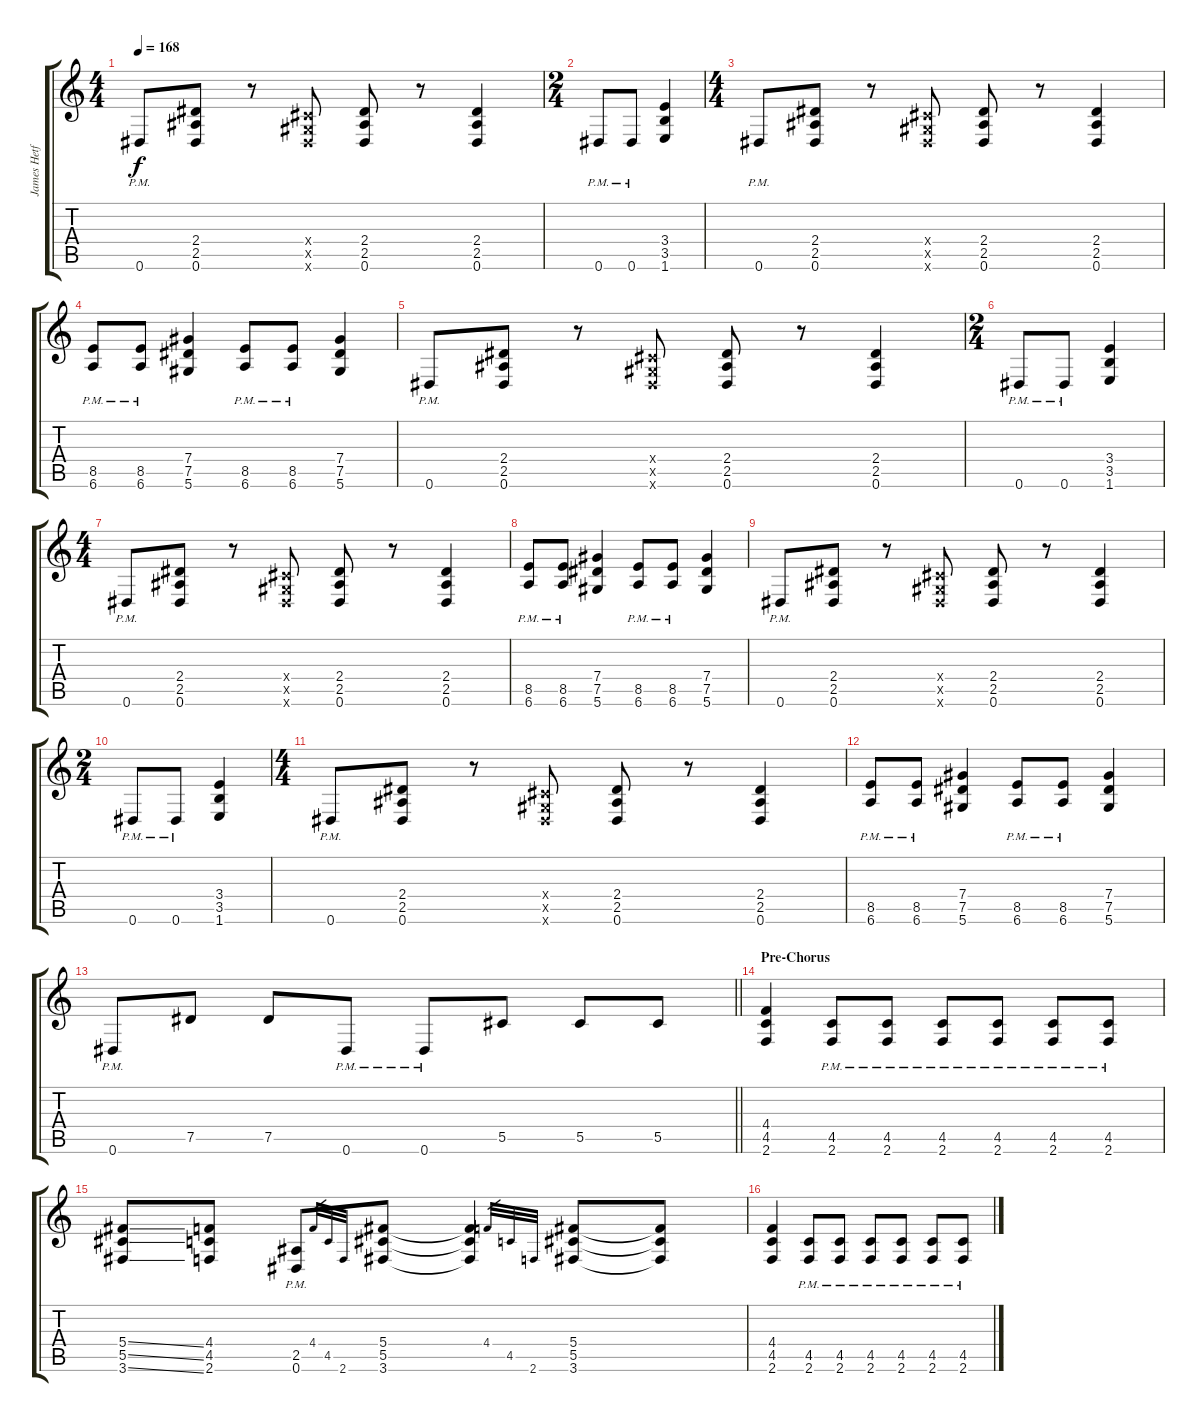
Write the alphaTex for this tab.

\track ("James Hetfield" "James Hetf") {instrument distortionguitar}
\staff {score tabs}
\tuning (Eb4 Bb3 Gb3 Db3 Ab2 Eb2) {hide}
\ts (4 4)
\tempo 168
\clef g2
\ks c
0.6{pm}.8{dy f} (2.4 2.5 0.6).8 r.8 (0.4{x} 0.5{x} 0.6{x}).8 (2.4 2.5 0.6).8 r.8 (2.4 2.5 0.6).4 |
\ts (2 4)
0.6{pm}.8 0.6{pm}.8 (3.4 3.5 1.6).4 |
\ts (4 4)
0.6{pm}.8 (2.4 2.5 0.6).8 r.8 (0.4{x} 0.5{x} 0.6{x}).8 (2.4 2.5 0.6).8 r.8 (2.4 2.5 0.6).4 |
(8.5{pm} 6.6{pm}).8 (8.5{pm} 6.6{pm}).8 (7.4 7.5 5.6).4 (8.5{pm} 6.6{pm}).8 (8.5{pm} 6.6{pm}).8 (7.4 7.5 5.6).4 |
0.6{pm}.8 (2.4 2.5 0.6).8 r.8 (0.4{x} 0.5{x} 0.6{x}).8 (2.4 2.5 0.6).8 r.8 (2.4 2.5 0.6).4 |
\ts (2 4)
0.6{pm}.8 0.6{pm}.8 (3.4 3.5 1.6).4 |
\ts (4 4)
0.6{pm}.8 (2.4 2.5 0.6).8 r.8 (0.4{x} 0.5{x} 0.6{x}).8 (2.4 2.5 0.6).8 r.8 (2.4 2.5 0.6).4 |
(8.5{pm} 6.6{pm}).8 (8.5{pm} 6.6{pm}).8 (7.4 7.5 5.6).4 (8.5{pm} 6.6{pm}).8 (8.5{pm} 6.6{pm}).8 (7.4 7.5 5.6).4 |
0.6{pm}.8 (2.4 2.5 0.6).8 r.8 (0.4{x} 0.5{x} 0.6{x}).8 (2.4 2.5 0.6).8 r.8 (2.4 2.5 0.6).4 |
\ts (2 4)
0.6{pm}.8 0.6{pm}.8 (3.4 3.5 1.6).4 |
\ts (4 4)
0.6{pm}.8 (2.4 2.5 0.6).8 r.8 (0.4{x} 0.5{x} 0.6{x}).8 (2.4 2.5 0.6).8 r.8 (2.4 2.5 0.6).4 |
(8.5{pm} 6.6{pm}).8 (8.5{pm} 6.6{pm}).8 (7.4 7.5 5.6).4 (8.5{pm} 6.6{pm}).8 (8.5{pm} 6.6{pm}).8 (7.4 7.5 5.6).4 |
\barLineRight lightlight
0.6{pm}.8 7.5.8 7.5.8 0.6{pm}.8 0.6{pm}.8 5.5.8 5.5.8 5.5.8 |
\section ("" "Pre-Chorus")
(4.4 4.5 2.6).4 (4.5{pm} 2.6{pm}).8 (4.5{pm} 2.6{pm}).8 (4.5{pm} 2.6{pm}).8 (4.5{pm} 2.6{pm}).8 (4.5{pm} 2.6{pm}).8 (4.5{pm} 2.6{pm}).8 |
(5.4{ss} 5.5{ss} 3.6{ss}).8 (4.4 4.5 2.6).8 (2.5{pm} 0.6{pm}).8 4.4.32{gr} 4.5.32{gr} 2.6.32{gr} (5.4 5.5 3.6).8 (5.4{t} 5.5{t} 3.6{t}).4 4.4.32{gr} 4.5.32{gr} 2.6.32{gr} (5.4 5.5 3.6).8 (5.4{t} 5.5{t} 3.6{t}).8 |
(4.4 4.5 2.6).4 (4.5{pm} 2.6{pm}).8 (4.5{pm} 2.6{pm}).8 (4.5{pm} 2.6{pm}).8 (4.5{pm} 2.6{pm}).8 (4.5{pm} 2.6{pm}).8 (4.5{pm} 2.6{pm}).8
